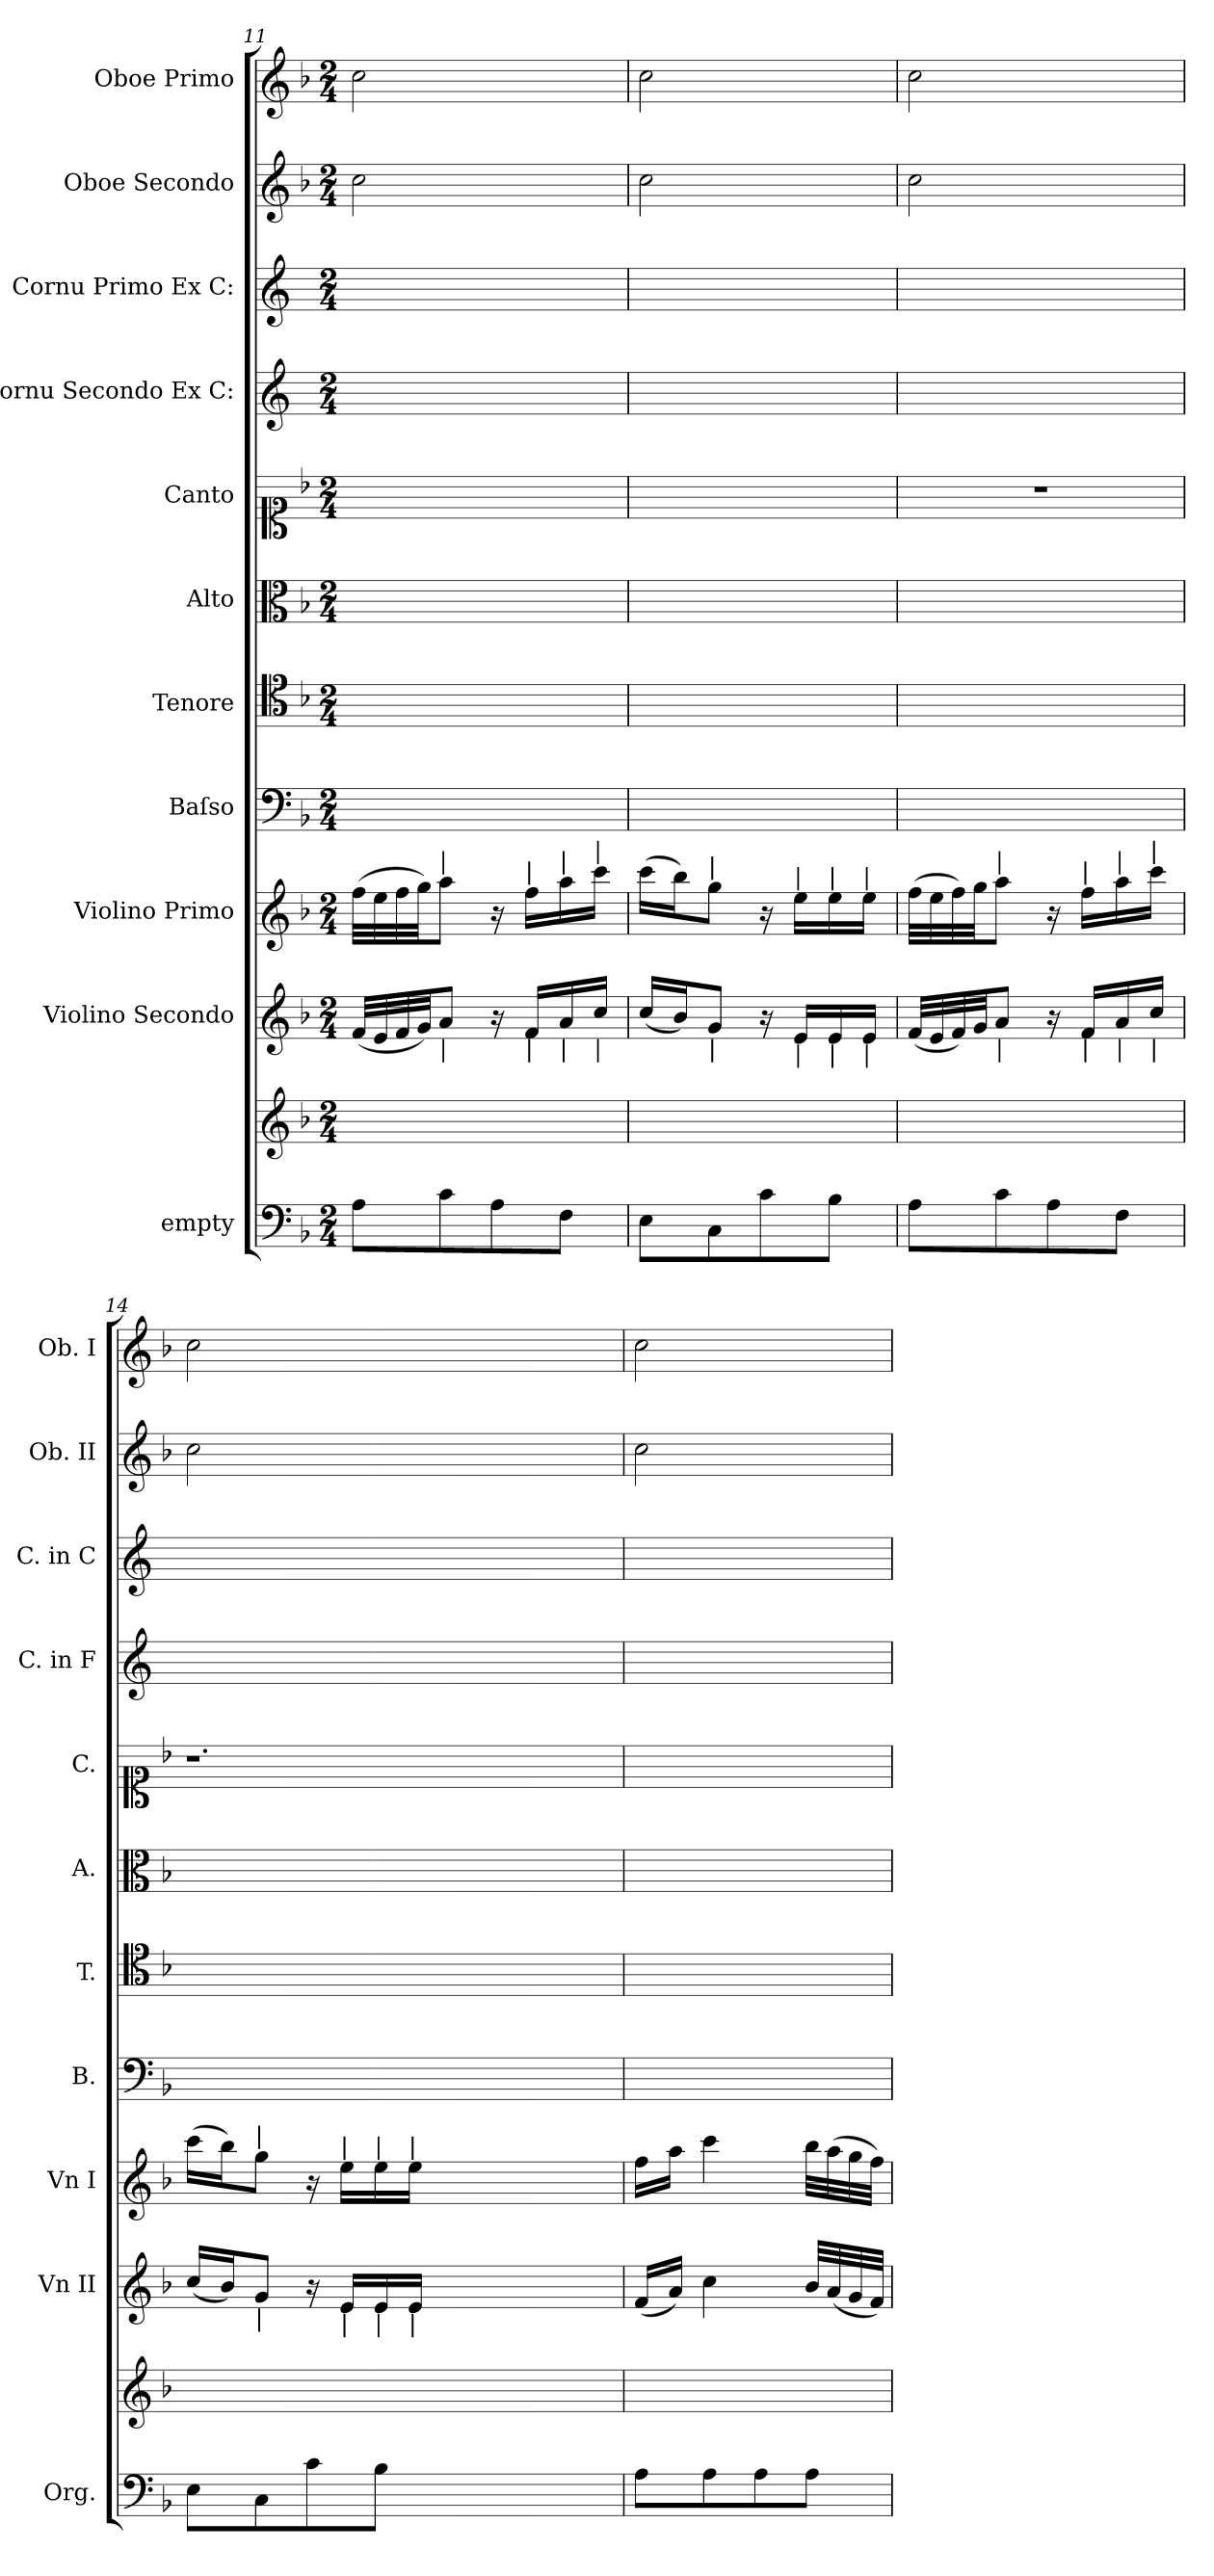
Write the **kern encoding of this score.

**kern	**kern	**kern	**kern	**kern	**kern	**kern	**kern	**kern	**kern	**kern	**kern
*part11	*part11	*part10	*part9	*part8	*part7	*part6	*part5	*part4	*part3	*part2	*part1
*staff12	*staff11	*staff10	*staff9	*staff8	*staff7	*staff6	*staff5	*staff4	*staff3	*staff2	*staff1
*I"empty	*	*I"Violino Secondo	*I"Violino Primo	*I"Baſso	*I"Tenore	*I"Alto	*I"Canto	*I"Cornu Secondo Ex C:	*I"Cornu Primo Ex C:	*I"Oboe Secondo	*I"Oboe Primo
*I'Org.	*	*I'Vn II	*I'Vn I	*I'B.	*I'T.	*I'A.	*I'C.	*I'C. in F	*I'C. in C	*I'Ob. II	*I'Ob. I
*clefF4	*clefG2	*clefG2	*clefG2	*clefF4	*clefC4	*clefC3	*clefC1	*clefG2	*clefG2	*clefG2	*clefG2
*	*	*	*	*	*	*	*	*ITrd4c7	*ITrd4c7	*	*
*k[b-]	*k[b-]	*k[b-]	*k[b-]	*k[b-]	*k[b-]	*k[b-]	*k[b-]	*k[b-]	*k[b-]	*k[b-]	*k[b-]
*F:	*F:	*F:	*F:	*F:	*F:	*F:	*F:	*F:	*F:	*F:	*F:
*M2/4	*M2/4	*M2/4	*M2/4	*M2/4	*M2/4	*M2/4	*M2/4	*M2/4	*M2/4	*M2/4	*M2/4
=11	=11	=11	=11	=11	=11	=11	=11	=11	=11	=11	=11
8A\L	2ryy	(32f/LLL	(32ff\LLL	2ryy	2ryy	2ryy	2ryy	2ryy	2ryy	2cc\	2cc\
.	.	32e/	32ee\	.	.	.	.	.	.	.	.
.	.	32f/	32ff\	.	.	.	.	.	.	.	.
.	.	32g/JJ)	32gg\JJ)	.	.	.	.	.	.	.	.
!	!	!	!LO:TX:a:t=|	!	!	!	!	!	!	!	!
!	!	!LO:TX:b:t=|	!	!	!	!	!	!	!	!	!
8c\	.	8a/J	8aa\J	.	.	.	.	.	.	.	.
8A\	.	16r	16r	.	.	.	.	.	.	.	.
!	!	!	!LO:TX:a:t=|	!	!	!	!	!	!	!	!
!	!	!LO:TX:b:t=|	!	!	!	!	!	!	!	!	!
.	.	16f/LL	16ff\LL	.	.	.	.	.	.	.	.
!	!	!	!LO:TX:a:t=|	!	!	!	!	!	!	!	!
!	!	!LO:TX:b:t=|	!	!	!	!	!	!	!	!	!
8F\J	.	16a/	16aa\	.	.	.	.	.	.	.	.
!	!	!	!LO:TX:a:t=|	!	!	!	!	!	!	!	!
!	!	!LO:TX:b:t=|	!	!	!	!	!	!	!	!	!
.	.	16cc/JJ	16ccc\JJ	.	.	.	.	.	.	.	.
=12	=12	=12	=12	=12	=12	=12	=12	=12	=12	=12	=12
8E\L	2ryy	(16cc/LL	(16ccc\LL	2ryy	2ryy	2ryy	2ryy	2ryy	2ryy	2cc\	2cc\
.	.	16b-/J)	16bb-\J)	.	.	.	.	.	.	.	.
!	!	!	!LO:TX:a:t=|	!	!	!	!	!	!	!	!
!	!	!LO:TX:b:t=|	!	!	!	!	!	!	!	!	!
8C\	.	8g/J	8gg\J	.	.	.	.	.	.	.	.
8c\	.	16r	16r	.	.	.	.	.	.	.	.
!	!	!	!LO:TX:a:t=|	!	!	!	!	!	!	!	!
!	!	!LO:TX:b:t=|	!	!	!	!	!	!	!	!	!
.	.	16e/LL	16ee\LL	.	.	.	.	.	.	.	.
!	!	!	!LO:TX:a:t=|	!	!	!	!	!	!	!	!
!	!	!LO:TX:b:t=|	!	!	!	!	!	!	!	!	!
8B-\J	.	16e/	16ee\	.	.	.	.	.	.	.	.
!	!	!	!LO:TX:a:t=|	!	!	!	!	!	!	!	!
!	!	!LO:TX:b:t=|	!	!	!	!	!	!	!	!	!
.	.	16e/JJ	16ee\JJ	.	.	.	.	.	.	.	.
=13	=13	=13	=13	=13	=13	=13	=13	=13	=13	=13	=13
8A\L	2ryy	(32f/LLL	(32ff\LLL	2ryy	2ryy	2ryy	2r	2ryy	2ryy	2cc\	2cc\
.	.	32e/	32ee\	.	.	.	.	.	.	.	.
.	.	32f/)	32ff\)	.	.	.	.	.	.	.	.
.	.	32g/JJ	32gg\JJ	.	.	.	.	.	.	.	.
!	!	!	!LO:TX:a:t=|	!	!	!	!	!	!	!	!
!	!	!LO:TX:b:t=|	!	!	!	!	!	!	!	!	!
8c\	.	8a/J	8aa\J	.	.	.	.	.	.	.	.
8A\	.	16r	16r	.	.	.	.	.	.	.	.
!	!	!	!LO:TX:a:t=|	!	!	!	!	!	!	!	!
!	!	!LO:TX:b:t=|	!	!	!	!	!	!	!	!	!
.	.	16f/LL	16ff\LL	.	.	.	.	.	.	.	.
!	!	!	!LO:TX:a:t=|	!	!	!	!	!	!	!	!
!	!	!LO:TX:b:t=|	!	!	!	!	!	!	!	!	!
8F\J	.	16a/	16aa\	.	.	.	.	.	.	.	.
!	!	!	!LO:TX:a:t=|	!	!	!	!	!	!	!	!
!	!	!LO:TX:b:t=|	!	!	!	!	!	!	!	!	!
.	.	16cc/JJ	16ccc\JJ	.	.	.	.	.	.	.	.
=14	=14	=14	=14	=14	=14	=14	=14	=14	=14	=14	=14
8E\L	2ryy	(16cc/LL	(16ccc\LL	2ryy	2ryy	2ryy	1.r	2ryy	2ryy	2cc\	2cc\
.	.	16b-/J)	16bb-\J)	.	.	.	.	.	.	.	.
!	!	!	!LO:TX:a:t=|	!	!	!	!	!	!	!	!
!	!	!LO:TX:b:t=|	!	!	!	!	!	!	!	!	!
8C\	.	8g/J	8gg\J	.	.	.	.	.	.	.	.
8c\	.	16r	16r	.	.	.	.	.	.	.	.
!	!	!	!LO:TX:a:t=|	!	!	!	!	!	!	!	!
!	!	!LO:TX:b:t=|	!	!	!	!	!	!	!	!	!
.	.	16e/LL	16ee\LL	.	.	.	.	.	.	.	.
!	!	!	!LO:TX:a:t=|	!	!	!	!	!	!	!	!
!	!	!LO:TX:b:t=|	!	!	!	!	!	!	!	!	!
8B-\J	.	16e/	16ee\	.	.	.	.	.	.	.	.
!	!	!	!LO:TX:a:t=|	!	!	!	!	!	!	!	!
!	!	!LO:TX:b:t=|	!	!	!	!	!	!	!	!	!
.	.	16e/JJ	16ee\JJ	.	.	.	.	.	.	.	.
1ryy	1ryy	1ryy	1ryy	1ryy	1ryy	1ryy	.	1ryy	1ryy	1ryy	1ryy
=15	=15	=15	=15	=15	=15	=15	=15	=15	=15	=15	=15
8A\L	2ryy	(16f/LL	16ff\LL	2ryy	2ryy	2ryy	2ryy	2ryy	2ryy	2cc\	2cc\
.	.	16a/JJ)	16aa\JJ	.	.	.	.	.	.	.	.
8A\	.	4cc\	4ccc\	.	.	.	.	.	.	.	.
8A\	.	.	.	.	.	.	.	.	.	.	.
8A\J	.	32b-/LLL	32bb-\LLL	.	.	.	.	.	.	.	.
.	.	(32a/	(32aa\	.	.	.	.	.	.	.	.
.	.	32g/	32gg\	.	.	.	.	.	.	.	.
.	.	32f/JJJ)	32ff\JJJ)	.	.	.	.	.	.	.	.
=	=	=	=	=	=	=	=	=	=	=	=
*-	*-	*-	*-	*-	*-	*-	*-	*-	*-	*-	*-
